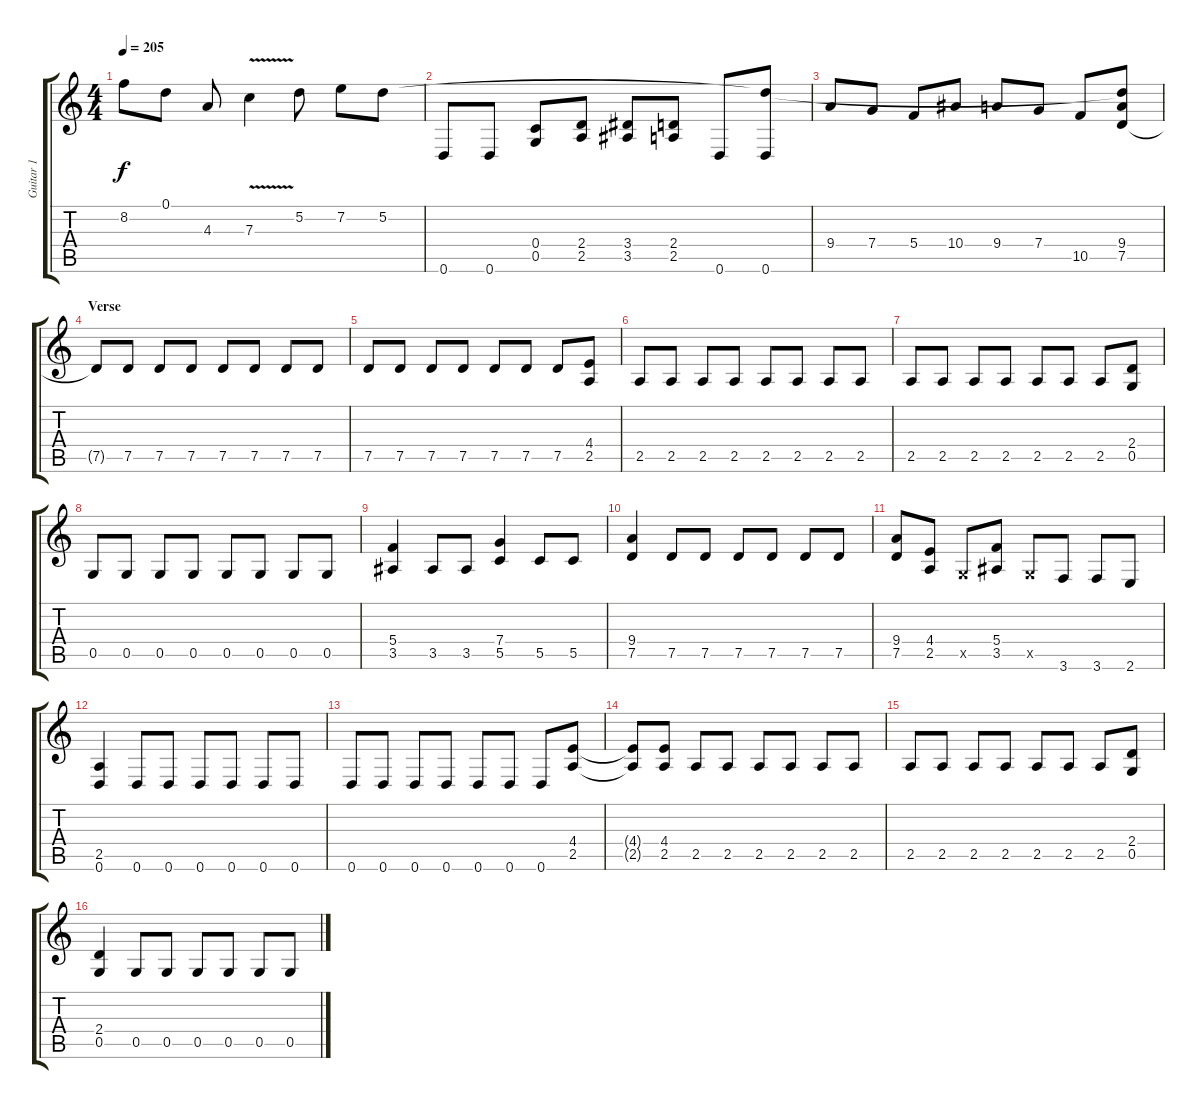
\track ("Guitar 1" "Guitar 1") {instrument distortionguitar}
\staff {score tabs}
\tuning (D4 A3 F3 C3 G2 D2) {hide}
\ts (4 4)
\tempo 205
\clef g2
\ks c
8.2{t}.8{dy f} 0.1.8 4.3.8 7.3{v}.4 5.2.8 7.2.8 5.2.8 |
0.6.8 0.6.8 (0.4 0.5).8 (2.4 2.5).8 (3.4 3.5).8 (2.4 2.5).8 0.6.8 (5.2{t} 0.6).8 |
9.4.8 7.4.8 5.4.8 10.4.8 9.4.8 7.4.8 10.5.8 (5.2{t} 9.4 7.5).8 |
\section ("" "Verse")
7.5{t}.8 7.5.8 7.5.8 7.5.8 7.5.8 7.5.8 7.5.8 7.5.8 |
7.5.8 7.5.8 7.5.8 7.5.8 7.5.8 7.5.8 7.5.8 (4.4 2.5).8 |
2.5.8 2.5.8 2.5.8 2.5.8 2.5.8 2.5.8 2.5.8 2.5.8 |
2.5.8 2.5.8 2.5.8 2.5.8 2.5.8 2.5.8 2.5.8 (2.4 0.5).8 |
0.5.8 0.5.8 0.5.8 0.5.8 0.5.8 0.5.8 0.5.8 0.5.8 |
(5.4 3.5).4 3.5.8 3.5.8 (7.4 5.5).4 5.5.8 5.5.8 |
(9.4 7.5).4 7.5.8 7.5.8 7.5.8 7.5.8 7.5.8 7.5.8 |
(9.4 7.5).8 (4.4 2.5).8 0.5{x}.8 (5.4 3.5).8 0.5{x}.8 3.6.8 3.6.8 2.6.8 |
(2.5 0.6).4 0.6.8 0.6.8 0.6.8 0.6.8 0.6.8 0.6.8 |
0.6.8 0.6.8 0.6.8 0.6.8 0.6.8 0.6.8 0.6.8 (4.4 2.5).8 |
(4.4{t} 2.5{t}).8 (4.4 2.5).8 2.5.8 2.5.8 2.5.8 2.5.8 2.5.8 2.5.8 |
2.5.8 2.5.8 2.5.8 2.5.8 2.5.8 2.5.8 2.5.8 (2.4 0.5).8 |
(2.4 0.5).4 0.5.8 0.5.8 0.5.8 0.5.8 0.5.8 0.5.8
